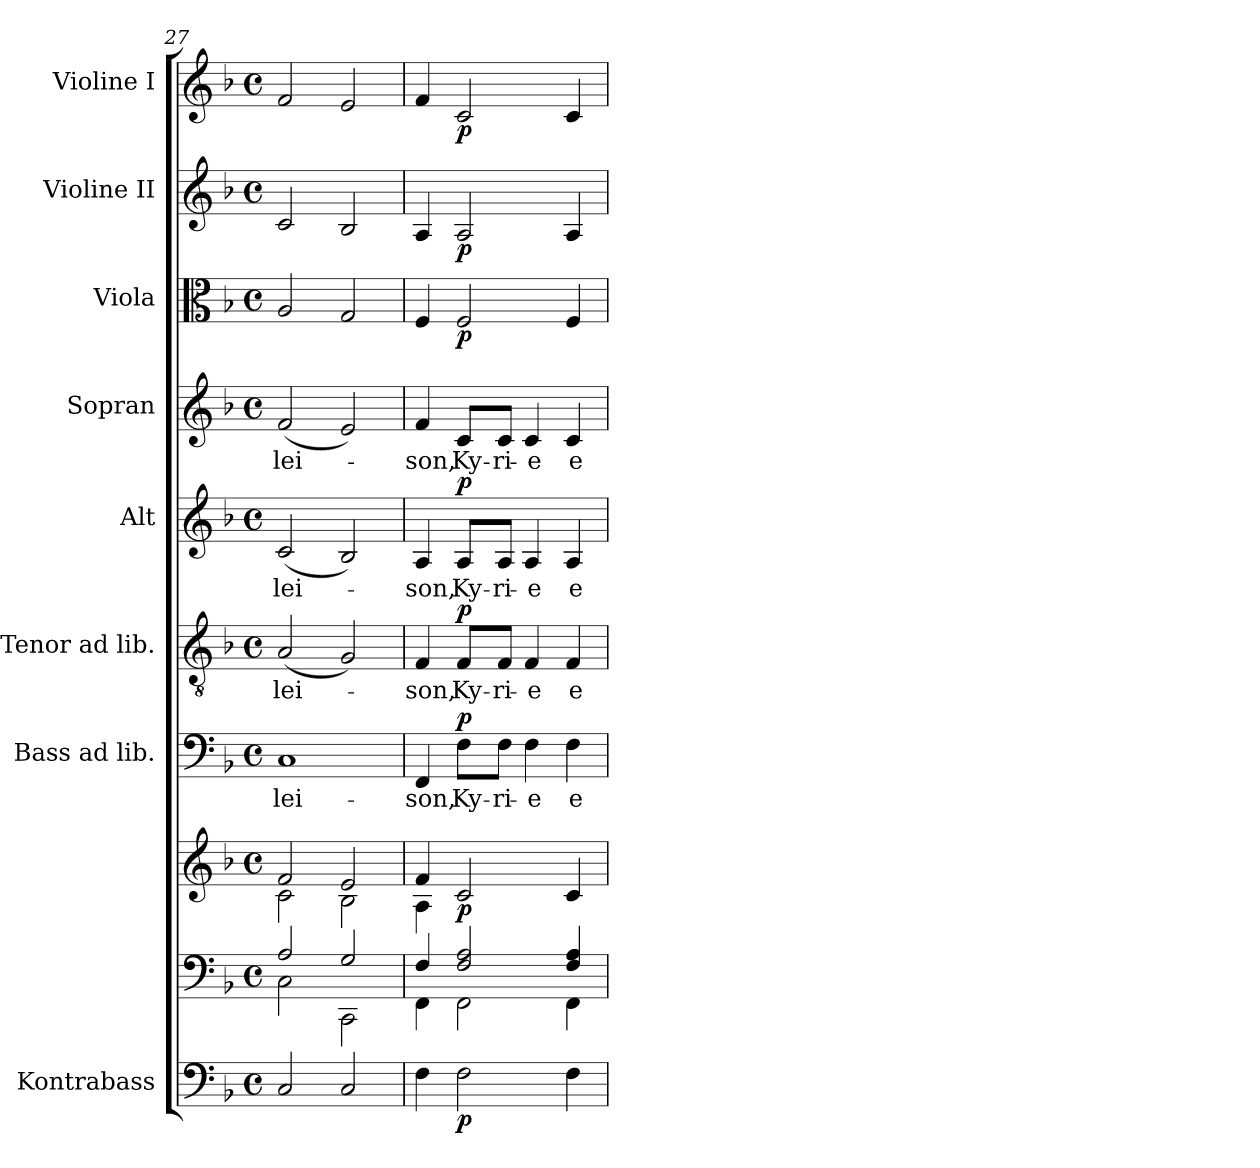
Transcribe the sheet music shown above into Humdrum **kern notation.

**kern	**dynam	**kern	**kern	**dynam	**kern	**text	**dynam	**kern	**text	**dynam	**kern	**text	**dynam	**kern	**text	**kern	**dynam	**kern	**dynam	**kern	**dynam
*part9	*part9	*part8	*part8	*part8	*part7	*part7	*part7	*part6	*part6	*part6	*part5	*part5	*part5	*part4	*part4	*part3	*part3	*part2	*part2	*part1	*part1
*staff10	*staff10	*staff9	*staff8	*staff8/9	*staff7	*staff7	*staff7	*staff6	*staff6	*staff6	*staff5	*staff5	*staff5	*staff4	*staff4	*staff3	*staff3	*staff2	*staff2	*staff1	*staff1
*I"Kontrabass	*	*	*	*	*I"Bass ad lib.	*	*	*I"Tenor ad lib.	*	*	*I"Alt	*	*	*I"Sopran	*	*I"Viola	*	*I"Violine II	*	*I"Violine I	*
*I'Kb.	*	*	*	*	*I'B.	*	*	*I'T.	*	*	*I'A.	*	*	*I'S.	*	*I'Vla.	*	*I'Vl. II	*	*I'Vl. I	*
*clefF4	*	*clefF4	*clefG2	*	*clefF4	*	*	*clefGv2	*	*	*clefG2	*	*	*clefG2	*	*clefC3	*	*clefG2	*	*clefG2	*
*ITrd7c12	*	*	*	*	*	*	*	*	*	*	*	*	*	*	*	*	*	*	*	*	*
*k[b-]	*	*k[b-]	*k[b-]	*	*k[b-]	*	*	*k[b-]	*	*	*k[b-]	*	*	*k[b-]	*	*k[b-]	*	*k[b-]	*	*k[b-]	*
*F:	*	*F:	*F:	*	*F:	*	*	*F:	*	*	*F:	*	*	*F:	*	*F:	*	*F:	*	*F:	*
*M4/4	*	*M4/4	*M4/4	*	*M4/4	*	*	*M4/4	*	*	*M4/4	*	*	*M4/4	*	*M4/4	*	*M4/4	*	*M4/4	*
*met(c)	*	*met(c)	*met(c)	*	*met(c)	*	*	*met(c)	*	*	*met(c)	*	*	*met(c)	*	*met(c)	*	*met(c)	*	*met(c)	*
=27	=27	=27	=27	=27	=27	=27	=27	=27	=27	=27	=27	=27	=27	=27	=27	=27	=27	=27	=27	=27	=27
*	*	*^	*^	*	*	*	*	*	*	*	*	*	*	*	*	*	*	*	*	*	*
!	!	!	!	!	!	!	!	!LO:LY:b	!	!	!LO:LY:b	!	!	!LO:LY:b	!	!	!LO:LY:b	!	!	!	!	!	!
2CC/	.	2A/	2C\	2f/	2c\	.	1C	-lei-	.	(<2A/	-lei-	.	(<2c/	-lei-	.	(<2f/	-lei-	2A/	.	2c/	.	2f/	.
2CC/	.	2G/	2CC\	2e/	2B-\	.	.	.	.	2G/)	.	.	2B-/)	.	.	2e/)	.	2G/	.	2B-/	.	2e/	.
=28	=28	=28	=28	=28	=28	=28	=28	=28	=28	=28	=28	=28	=28	=28	=28	=28	=28	=28	=28	=28	=28	=28	=28
!	!	!	!	!	!	!	!	!LO:LY:b	!	!	!LO:LY:b	!	!	!LO:LY:b	!	!	!LO:LY:b	!	!	!	!	!	!
4FF\	.	4F/	4FF\	4f/	4A\	.	4FF/	-son,	.	4F/	-son,	.	4A/	-son,	.	4f/	-son,	4F/	.	4A/	.	4f/	.
!	!LO:DY:b	!	!	!	!	!LO:DY:b	!	!LO:LY:b	!LO:DY:a	!	!LO:LY:b	!LO:DY:a	!	!LO:LY:b	!LO:DY:a	!	!LO:LY:b	!	!LO:DY:b	!	!LO:DY:b	!	!LO:DY:b
2FF\	p	2F/ 2A/	2FF\	2c/	2.ryy	p	8F\L	Ky-	p	8F/L	Ky-	p	8A/L	Ky-	p	8c/L	Ky-	2F/	p	2A/	p	2c/	p
!	!	!	!	!	!	!	!	!LO:LY:b	!	!	!LO:LY:b	!	!	!LO:LY:b	!	!	!LO:LY:b	!	!	!	!	!	!
.	.	.	.	.	.	.	8F\J	-ri-	.	8F/J	-ri-	.	8A/J	-ri-	.	8c/J	-ri-	.	.	.	.	.	.
!	!	!	!	!	!	!	!	!LO:LY:b	!	!	!LO:LY:b	!	!	!LO:LY:b	!	!	!LO:LY:b	!	!	!	!	!	!
.	.	.	.	.	.	.	4F\	-e	.	4F/	-e	.	4A/	-e	.	4c/	-e	.	.	.	.	.	.
!	!	!	!	!	!	!	!	!LO:LY:b	!	!	!LO:LY:b	!	!	!LO:LY:b	!	!	!LO:LY:b	!	!	!	!	!	!
4FF\	.	4F/ 4A/	4FF\	4c/	.	.	4F\	e-	.	4F/	e-	.	4A/	e-	.	4c/	e-	4F/	.	4A/	.	4c/	.
*	*	*v	*v	*	*	*	*	*	*	*	*	*	*	*	*	*	*	*	*	*	*	*	*
*	*	*	*v	*v	*	*	*	*	*	*	*	*	*	*	*	*	*	*	*	*	*	*
=	=	=	=	=	=	=	=	=	=	=	=	=	=	=	=	=	=	=	=	=	=
*-	*-	*-	*-	*-	*-	*-	*-	*-	*-	*-	*-	*-	*-	*-	*-	*-	*-	*-	*-	*-	*-
